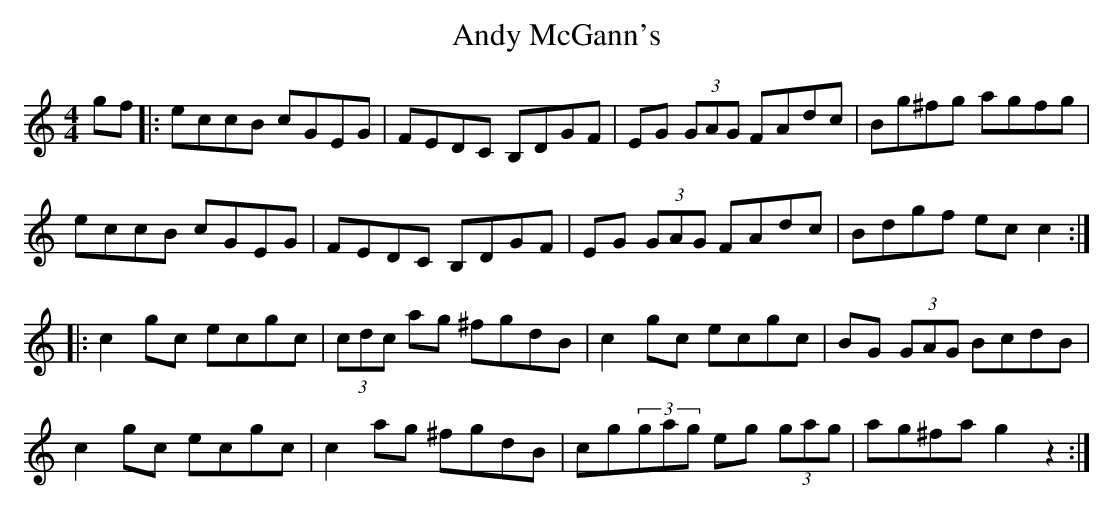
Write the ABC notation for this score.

X:1
T:Andy McGann's
M:4/4
L:1/8
K:Cmaj
gf |: eccB cGEG | FEDC B,DGF | EG (3GAG FAdc | Bg^fg agfg |
eccB cGEG | FEDC B,DGF | EG (3GAG FAdc | Bdgf ec c2 ::
c2gc ecgc |(3cdc ag ^fgdB | c2gc ecgc | BG (3GAG BcdB |
c2gc ecgc | c2ag ^fgdB | cg(3gag eg (3gag | ag^fa g2z2 :|
